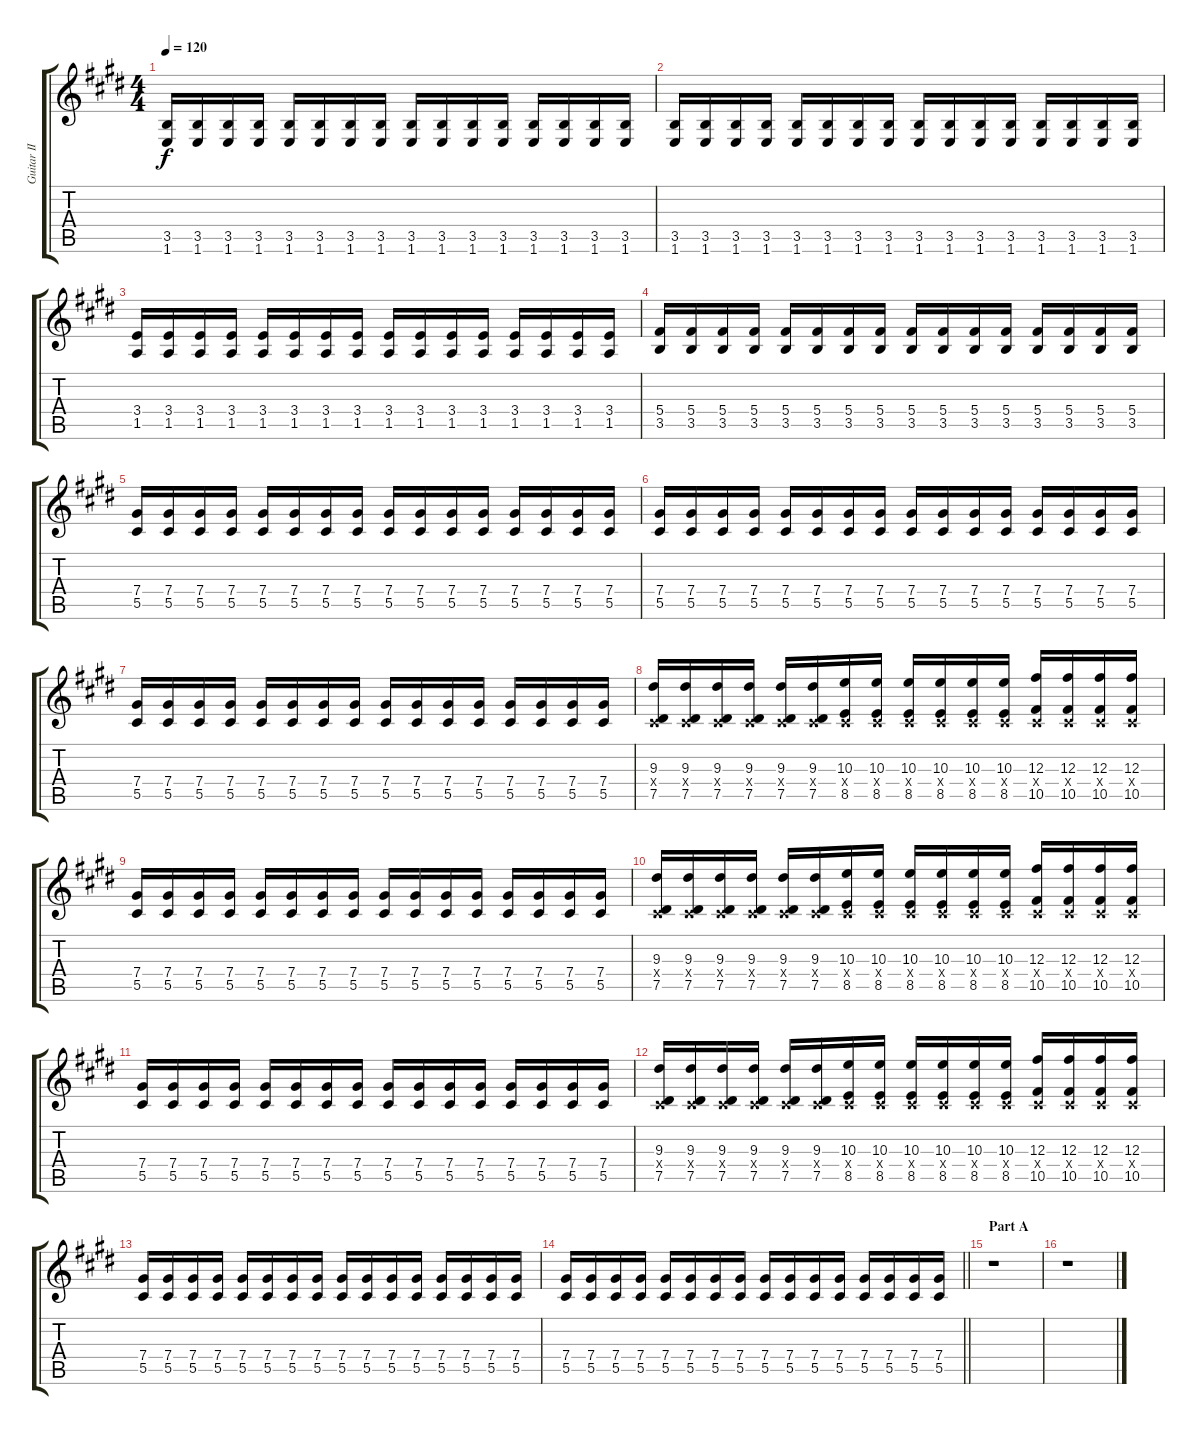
\track ("Guitar II (Sugizo)" "Guitar II ") {instrument distortionguitar}
\staff {score tabs}
\tuning (Eb4 Bb3 Gb3 Db3 Ab2 Eb2) {hide}
\ts (4 4)
\tempo 120
\clef g2
\ks e
(3.5 1.6).16{dy f} (3.5 1.6).16 (3.5 1.6).16 (3.5 1.6).16 (3.5 1.6).16 (3.5 1.6).16 (3.5 1.6).16 (3.5 1.6).16 (3.5 1.6).16 (3.5 1.6).16 (3.5 1.6).16 (3.5 1.6).16 (3.5 1.6).16 (3.5 1.6).16 (3.5 1.6).16 (3.5 1.6).16 |
(3.5 1.6).16 (3.5 1.6).16 (3.5 1.6).16 (3.5 1.6).16 (3.5 1.6).16 (3.5 1.6).16 (3.5 1.6).16 (3.5 1.6).16 (3.5 1.6).16 (3.5 1.6).16 (3.5 1.6).16 (3.5 1.6).16 (3.5 1.6).16 (3.5 1.6).16 (3.5 1.6).16 (3.5 1.6).16 |
(3.4 1.5).16 (3.4 1.5).16 (3.4 1.5).16 (3.4 1.5).16 (3.4 1.5).16 (3.4 1.5).16 (3.4 1.5).16 (3.4 1.5).16 (3.4 1.5).16 (3.4 1.5).16 (3.4 1.5).16 (3.4 1.5).16 (3.4 1.5).16 (3.4 1.5).16 (3.4 1.5).16 (3.4 1.5).16 |
(5.4 3.5).16 (5.4 3.5).16 (5.4 3.5).16 (5.4 3.5).16 (5.4 3.5).16 (5.4 3.5).16 (5.4 3.5).16 (5.4 3.5).16 (5.4 3.5).16 (5.4 3.5).16 (5.4 3.5).16 (5.4 3.5).16 (5.4 3.5).16 (5.4 3.5).16 (5.4 3.5).16 (5.4 3.5).16 |
(7.4 5.5).16 (7.4 5.5).16 (7.4 5.5).16 (7.4 5.5).16 (7.4 5.5).16 (7.4 5.5).16 (7.4 5.5).16 (7.4 5.5).16 (7.4 5.5).16 (7.4 5.5).16 (7.4 5.5).16 (7.4 5.5).16 (7.4 5.5).16 (7.4 5.5).16 (7.4 5.5).16 (7.4 5.5).16 |
(7.4 5.5).16 (7.4 5.5).16 (7.4 5.5).16 (7.4 5.5).16 (7.4 5.5).16 (7.4 5.5).16 (7.4 5.5).16 (7.4 5.5).16 (7.4 5.5).16 (7.4 5.5).16 (7.4 5.5).16 (7.4 5.5).16 (7.4 5.5).16 (7.4 5.5).16 (7.4 5.5).16 (7.4 5.5).16 |
(7.4 5.5).16 (7.4 5.5).16 (7.4 5.5).16 (7.4 5.5).16 (7.4 5.5).16 (7.4 5.5).16 (7.4 5.5).16 (7.4 5.5).16 (7.4 5.5).16 (7.4 5.5).16 (7.4 5.5).16 (7.4 5.5).16 (7.4 5.5).16 (7.4 5.5).16 (7.4 5.5).16 (7.4 5.5).16 |
(9.3 0.4{x} 7.5).16 (9.3 0.4{x} 7.5).16 (9.3 0.4{x} 7.5).16 (9.3 0.4{x} 7.5).16 (9.3 0.4{x} 7.5).16 (9.3 0.4{x} 7.5).16 (10.3 0.4{x} 8.5).16 (10.3 0.4{x} 8.5).16 (10.3 0.4{x} 8.5).16 (10.3 0.4{x} 8.5).16 (10.3 0.4{x} 8.5).16 (10.3 0.4{x} 8.5).16 (12.3 0.4{x} 10.5).16 (12.3 0.4{x} 10.5).16 (12.3 0.4{x} 10.5).16 (12.3 0.4{x} 10.5).16 |
(7.4 5.5).16 (7.4 5.5).16 (7.4 5.5).16 (7.4 5.5).16 (7.4 5.5).16 (7.4 5.5).16 (7.4 5.5).16 (7.4 5.5).16 (7.4 5.5).16 (7.4 5.5).16 (7.4 5.5).16 (7.4 5.5).16 (7.4 5.5).16 (7.4 5.5).16 (7.4 5.5).16 (7.4 5.5).16 |
(9.3 0.4{x} 7.5).16 (9.3 0.4{x} 7.5).16 (9.3 0.4{x} 7.5).16 (9.3 0.4{x} 7.5).16 (9.3 0.4{x} 7.5).16 (9.3 0.4{x} 7.5).16 (10.3 0.4{x} 8.5).16 (10.3 0.4{x} 8.5).16 (10.3 0.4{x} 8.5).16 (10.3 0.4{x} 8.5).16 (10.3 0.4{x} 8.5).16 (10.3 0.4{x} 8.5).16 (12.3 0.4{x} 10.5).16 (12.3 0.4{x} 10.5).16 (12.3 0.4{x} 10.5).16 (12.3 0.4{x} 10.5).16 |
(7.4 5.5).16 (7.4 5.5).16 (7.4 5.5).16 (7.4 5.5).16 (7.4 5.5).16 (7.4 5.5).16 (7.4 5.5).16 (7.4 5.5).16 (7.4 5.5).16 (7.4 5.5).16 (7.4 5.5).16 (7.4 5.5).16 (7.4 5.5).16 (7.4 5.5).16 (7.4 5.5).16 (7.4 5.5).16 |
(9.3 0.4{x} 7.5).16 (9.3 0.4{x} 7.5).16 (9.3 0.4{x} 7.5).16 (9.3 0.4{x} 7.5).16 (9.3 0.4{x} 7.5).16 (9.3 0.4{x} 7.5).16 (10.3 0.4{x} 8.5).16 (10.3 0.4{x} 8.5).16 (10.3 0.4{x} 8.5).16 (10.3 0.4{x} 8.5).16 (10.3 0.4{x} 8.5).16 (10.3 0.4{x} 8.5).16 (12.3 0.4{x} 10.5).16 (12.3 0.4{x} 10.5).16 (12.3 0.4{x} 10.5).16 (12.3 0.4{x} 10.5).16 |
(7.4 5.5).16 (7.4 5.5).16 (7.4 5.5).16 (7.4 5.5).16 (7.4 5.5).16 (7.4 5.5).16 (7.4 5.5).16 (7.4 5.5).16 (7.4 5.5).16 (7.4 5.5).16 (7.4 5.5).16 (7.4 5.5).16 (7.4 5.5).16 (7.4 5.5).16 (7.4 5.5).16 (7.4 5.5).16 |
\barLineRight lightlight
(7.4 5.5).16 (7.4 5.5).16 (7.4 5.5).16 (7.4 5.5).16 (7.4 5.5).16 (7.4 5.5).16 (7.4 5.5).16 (7.4 5.5).16 (7.4 5.5).16 (7.4 5.5).16 (7.4 5.5).16 (7.4 5.5).16 (7.4 5.5).16 (7.4 5.5).16 (7.4 5.5).16 (7.4 5.5).16 |
\section ("" "Part A")
r.1 |
r.1
